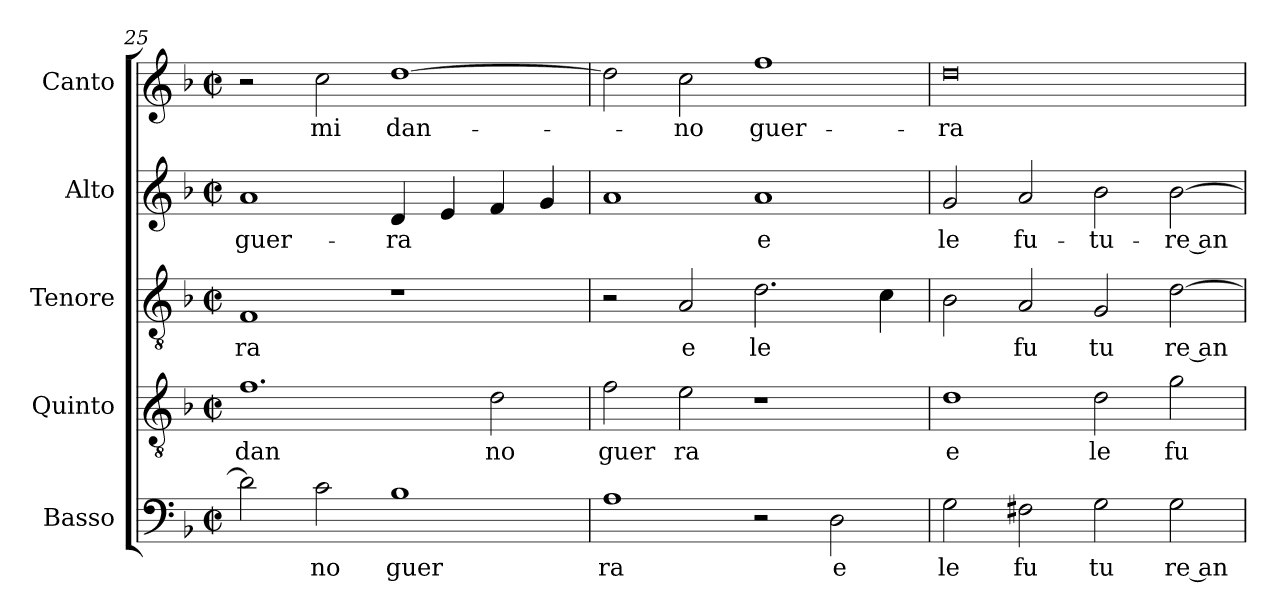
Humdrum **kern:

**kern	**text	**kern	**text	**kern	**text	**kern	**text	**kern	**text
*part5	*part5	*part4	*part4	*part3	*part3	*part2	*part2	*part1	*part1
*staff5	*staff5	*staff4	*staff4	*staff3	*staff3	*staff2	*staff2	*staff1	*staff1
*I"Basso	*	*I"Quinto	*	*I"Tenore	*	*I"Alto	*	*I"Canto	*
*clefF4	*	*clefGv2	*	*clefGv2	*	*clefG2	*	*clefG2	*
*k[b-]	*	*k[b-]	*	*k[b-]	*	*k[b-]	*	*k[b-]	*
*F:	*	*F:	*	*F:	*	*F:	*	*F:	*
*M2/2	*	*M2/2	*	*M2/2	*	*M2/2	*	*M2/2	*
*met(c|)	*	*met(c|)	*	*met(c|)	*	*met(c|)	*	*met(c|)	*
=25	=25	=25	=25	=25	=25	=25	=25	=25	=25
!	!	!	!LO:LY:b:cj	!	!LO:LY:b:cj	!	!LO:LY:b:cj	!	!
2d\]	.	1.f	dan	1F	ra	1a	guer-	2r	.
!	!LO:LY:b:cj	!	!	!	!	!	!	!	!LO:LY:b:cj
2c\	no	.	.	.	.	.	.	2cc\	mi
!	!LO:LY:b:cj	!	!	!	!	!	!LO:LY:b:cj	!	!LO:LY:b
1B-	guer	.	.	1r	.	4d/	-ra	[>1dd	dan-
.	.	.	.	.	.	4e/	.	.	.
!	!	!	!LO:LY:b:cj	!	!	!	!	!	!
.	.	2d\	no	.	.	4f/	.	.	.
.	.	.	.	.	.	4g/	.	.	.
=26	=26	=26	=26	=26	=26	=26	=26	=26	=26
!	!LO:LY:b:cj	!	!LO:LY:b:cj	!	!	!	!	!	!
1A	ra	2f\	guer	2r	.	1a	.	2dd\]	.
!	!	!	!LO:LY:b:cj	!	!LO:LY:b:cj	!	!	!	!LO:LY:b:cj
.	.	2e\	ra	2A/	e	.	.	2cc\	-no
!	!	!	!	!	!LO:LY:b:cj	!	!LO:LY:b:cj	!	!LO:LY:b:cj
2r	.	1r	.	2.d\	le	1a	e	1ff	guer-
!	!LO:LY:b:cj	!	!	!	!	!	!	!	!
2D\	e	.	.	.	.	.	.	.	.
.	.	.	.	4c\	.	.	.	.	.
=27	=27	=27	=27	=27	=27	=27	=27	=27	=27
!	!LO:LY:b:cj	!	!LO:LY:b:cj	!	!	!	!LO:LY:b:cj	!	!LO:LY:b:cj
2G\	le	1d	e	2B-\	.	2g/	le	0dd	-ra
!	!LO:LY:b:cj	!	!	!	!LO:LY:b:cj	!	!LO:LY:b:cj	!	!
2F#X\	fu	.	.	2A/	fu	2a/	fu-	.	.
!	!LO:LY:b:cj	!	!LO:LY:b:cj	!	!LO:LY:b:cj	!	!LO:LY:b:cj	!	!
2G\	tu	2d\	le	2G/	tu	2b-\	-tu-	.	.
!	!LO:LY:b:rj	!	!LO:LY:b:cj	!	!LO:LY:b:cj	!	!LO:LY:b:cj	!	!
2G\	re an	2g\	fu	[>2d\	re an	[>2b-\	-re an-	.	.
=	=	=	=	=	=	=	=	=	=
*-	*-	*-	*-	*-	*-	*-	*-	*-	*-
